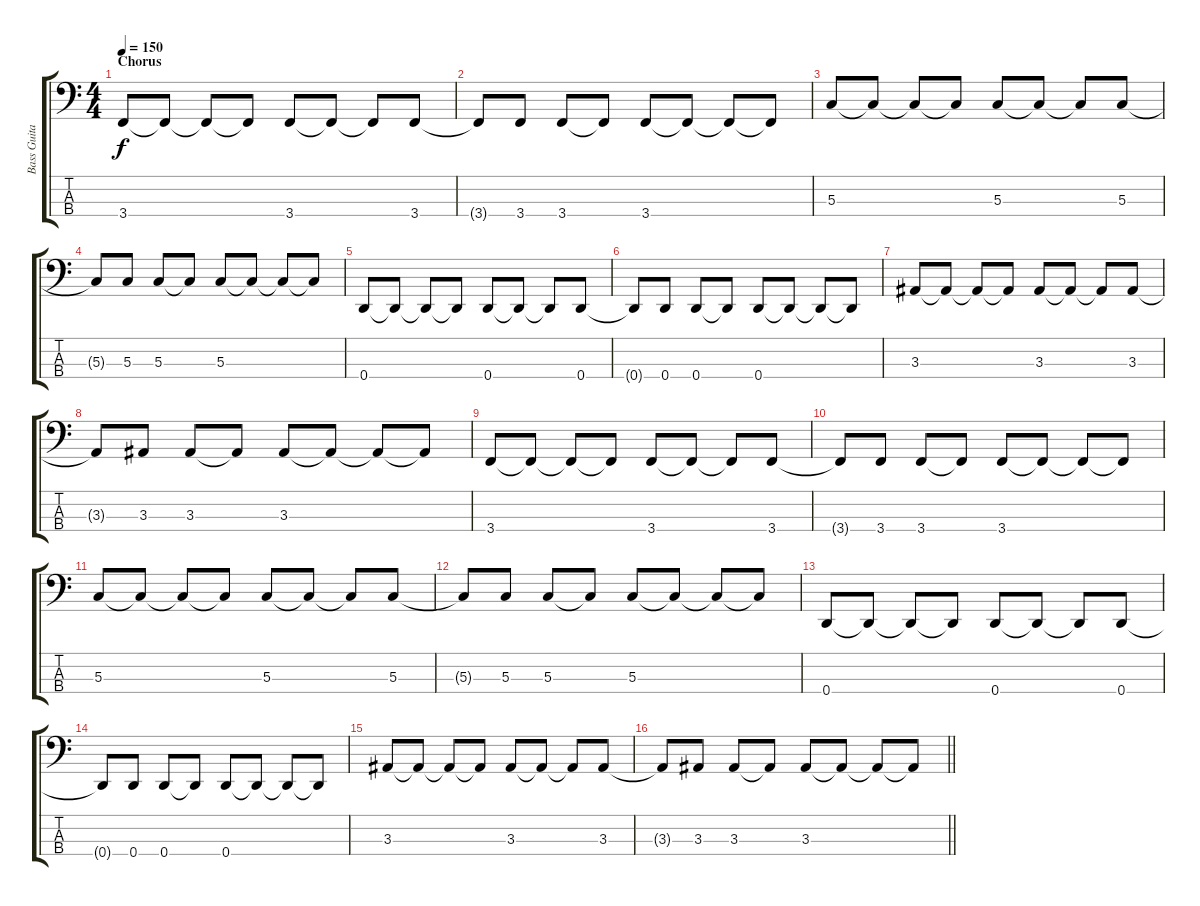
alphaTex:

\track ("Bass Guitar" "Bass Guita") {instrument electricbassfinger}
\staff {score tabs}
\tuning (F2 C2 G1 D1) {hide}
\ts (4 4)
\section ("" "Chorus")
\tempo 150
\clef f4
\ks c
3.4.8{dy f} 3.4{t}.8 3.4{t}.8 3.4{t}.8 3.4.8 3.4{t}.8 3.4{t}.8 3.4.8 |
3.4{t}.8 3.4.8 3.4.8 3.4{t}.8 3.4.8 3.4{t}.8 3.4{t}.8 3.4{t}.8 |
5.3.8 5.3{t}.8 5.3{t}.8 5.3{t}.8 5.3.8 5.3{t}.8 5.3{t}.8 5.3.8 |
5.3{t}.8 5.3.8 5.3.8 5.3{t}.8 5.3.8 5.3{t}.8 5.3{t}.8 5.3{t}.8 |
0.4.8 0.4{t}.8 0.4{t}.8 0.4{t}.8 0.4.8 0.4{t}.8 0.4{t}.8 0.4.8 |
0.4{t}.8 0.4.8 0.4.8 0.4{t}.8 0.4.8 0.4{t}.8 0.4{t}.8 0.4{t}.8 |
3.3.8 3.3{t}.8 3.3{t}.8 3.3{t}.8 3.3.8 3.3{t}.8 3.3{t}.8 3.3.8 |
3.3{t}.8 3.3.8 3.3.8 3.3{t}.8 3.3.8 3.3{t}.8 3.3{t}.8 3.3{t}.8 |
3.4.8 3.4{t}.8 3.4{t}.8 3.4{t}.8 3.4.8 3.4{t}.8 3.4{t}.8 3.4.8 |
3.4{t}.8 3.4.8 3.4.8 3.4{t}.8 3.4.8 3.4{t}.8 3.4{t}.8 3.4{t}.8 |
5.3.8 5.3{t}.8 5.3{t}.8 5.3{t}.8 5.3.8 5.3{t}.8 5.3{t}.8 5.3.8 |
5.3{t}.8 5.3.8 5.3.8 5.3{t}.8 5.3.8 5.3{t}.8 5.3{t}.8 5.3{t}.8 |
0.4.8 0.4{t}.8 0.4{t}.8 0.4{t}.8 0.4.8 0.4{t}.8 0.4{t}.8 0.4.8 |
0.4{t}.8 0.4.8 0.4.8 0.4{t}.8 0.4.8 0.4{t}.8 0.4{t}.8 0.4{t}.8 |
3.3.8 3.3{t}.8 3.3{t}.8 3.3{t}.8 3.3.8 3.3{t}.8 3.3{t}.8 3.3.8 |
\barLineRight lightlight
3.3{t}.8 3.3.8 3.3.8 3.3{t}.8 3.3.8 3.3{t}.8 3.3{t}.8 3.3{t}.8
